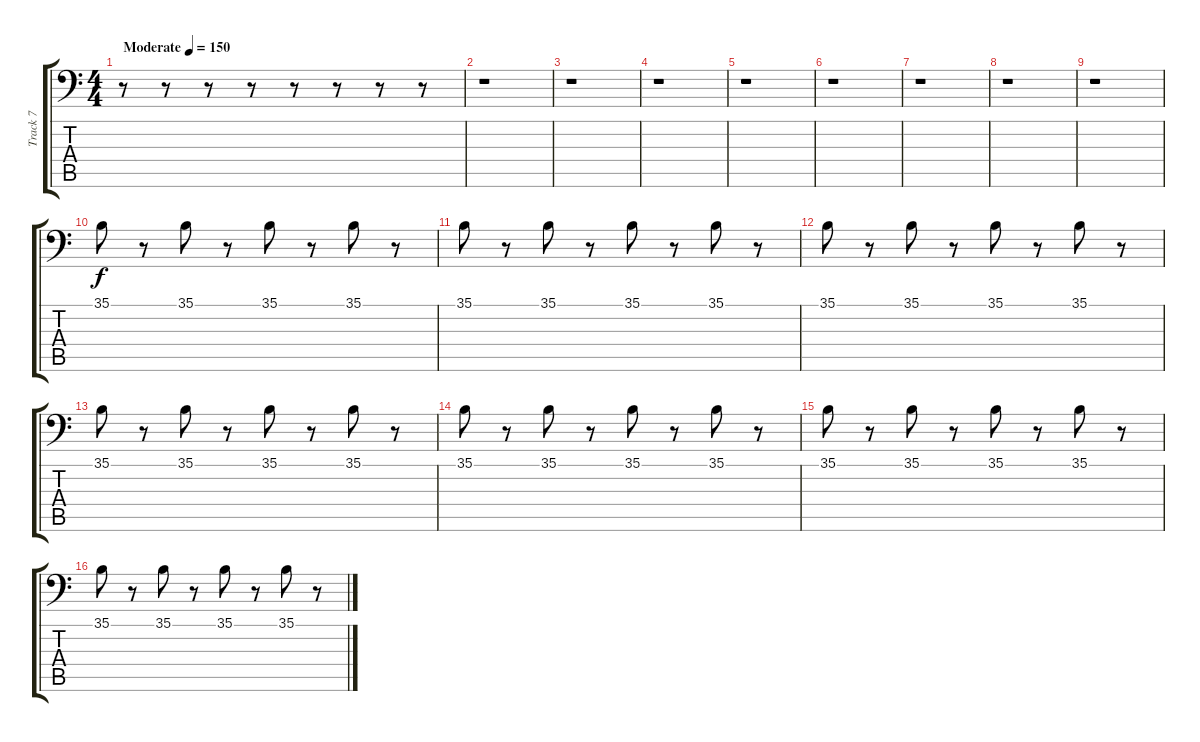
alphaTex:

\track ("Track 7" "Track 7") {instrument acousticgrandpiano}
\staff {score tabs}
\tuning (C-1 C-1 C-1 C-1 C-1 C-1) {hide}
\ts (4 4)
\tempo (150 "Moderate")
\clef f4
\ks c
r.8{dy f instrument acousticgrandpiano} r.8 r.8 r.8 r.8 r.8 r.8 r.8 |
r.1 |
r.1 |
r.1 |
r.1 |
r.1 |
r.1 |
r.1 |
r.1 |
35.1.8 r.8 35.1.8 r.8 35.1.8 r.8 35.1.8 r.8 |
35.1.8 r.8 35.1.8 r.8 35.1.8 r.8 35.1.8 r.8 |
35.1.8 r.8 35.1.8 r.8 35.1.8 r.8 35.1.8 r.8 |
35.1.8 r.8 35.1.8 r.8 35.1.8 r.8 35.1.8 r.8 |
35.1.8 r.8 35.1.8 r.8 35.1.8 r.8 35.1.8 r.8 |
35.1.8 r.8 35.1.8 r.8 35.1.8 r.8 35.1.8 r.8 |
35.1.8 r.8 35.1.8 r.8 35.1.8 r.8 35.1.8 r.8
